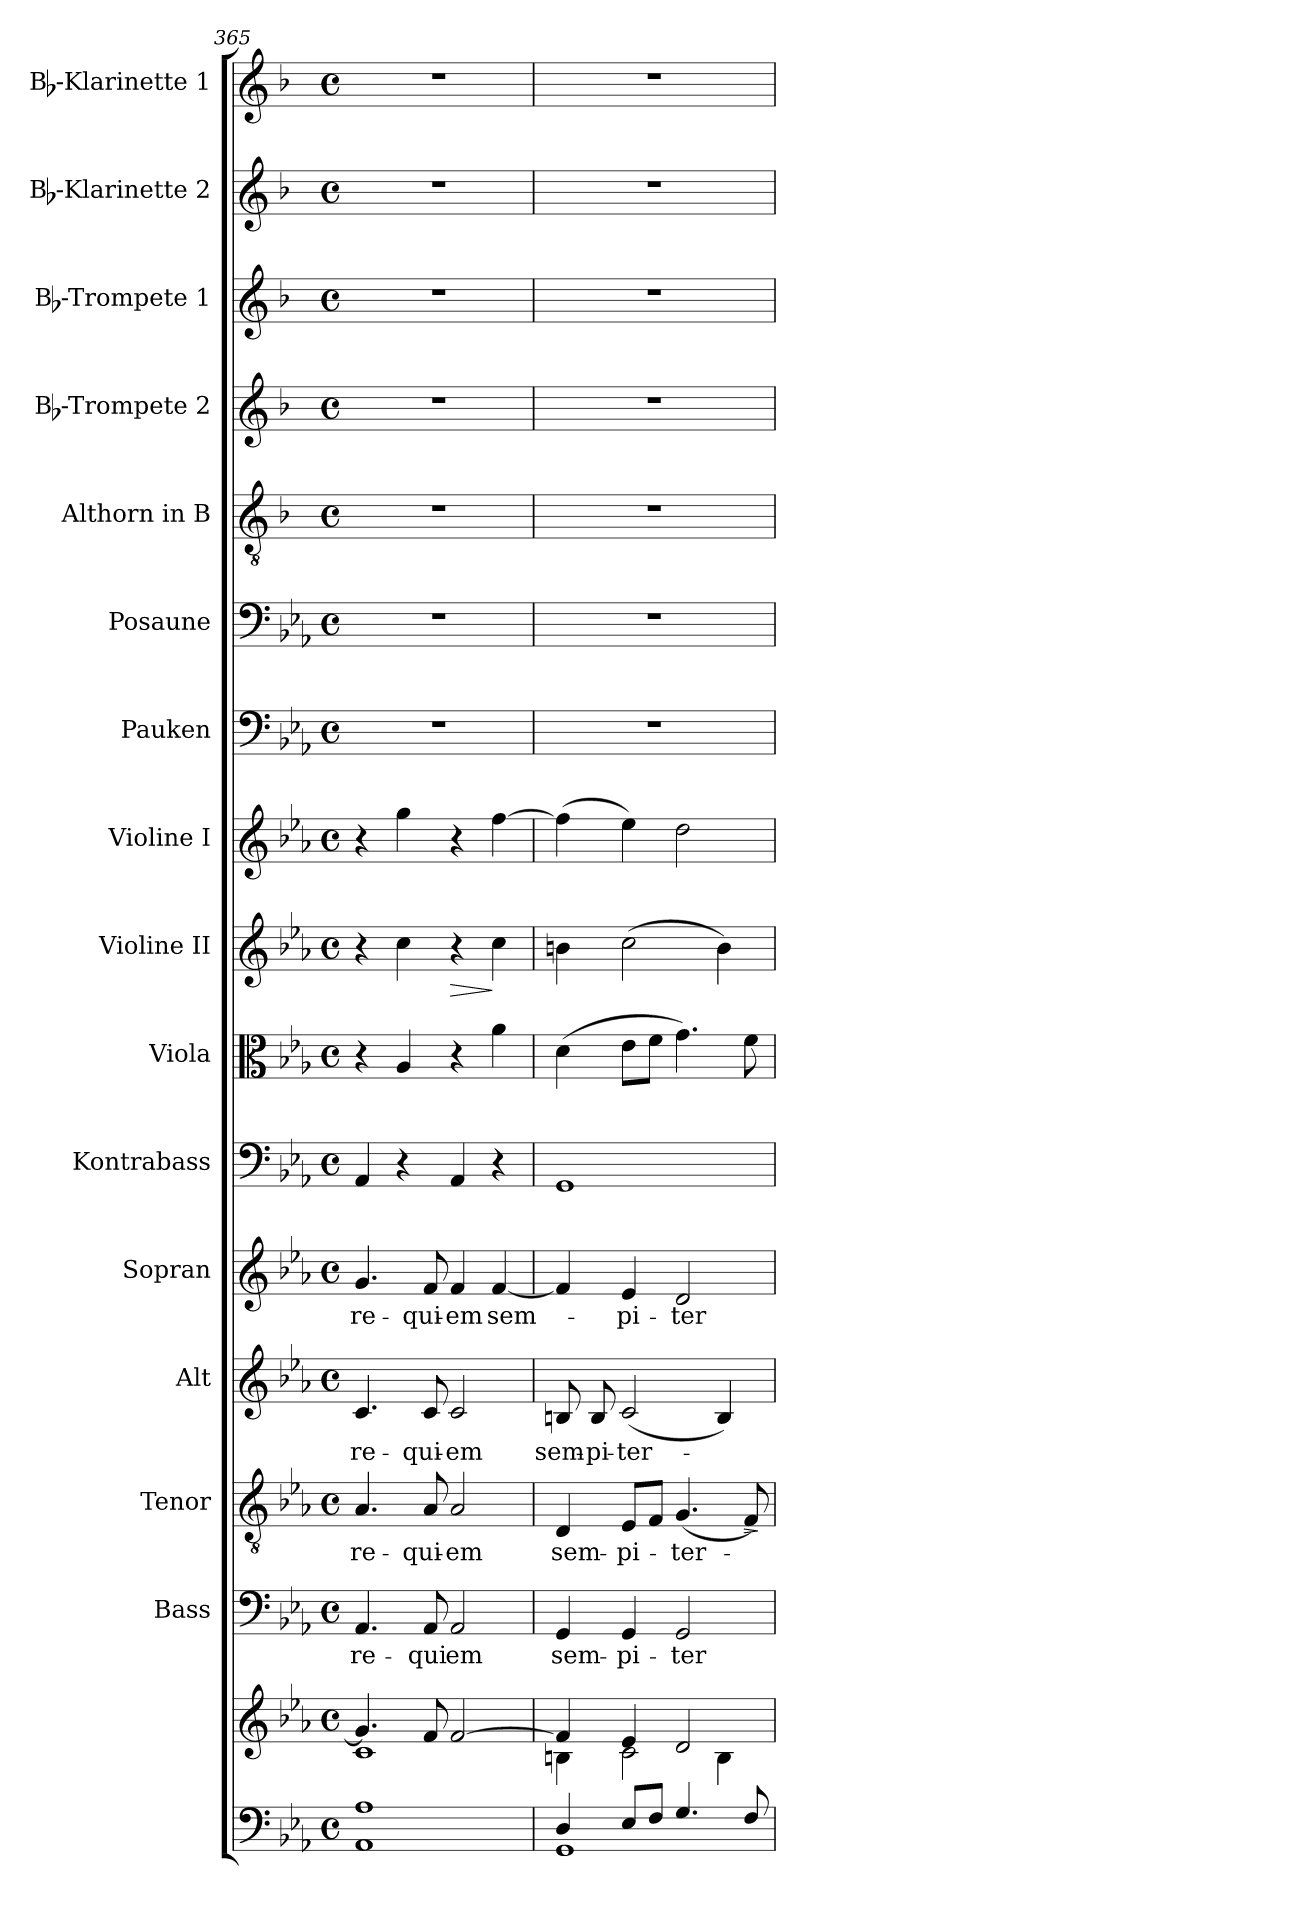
**kern	**kern	**kern	**text	**kern	**text	**dynam	**kern	**text	**kern	**text	**kern	**kern	**kern	**dynam	**kern	**kern	**kern	**kern	**kern	**kern	**kern	**kern
*part16	*part16	*part15	*part15	*part14	*part14	*part14	*part13	*part13	*part12	*part12	*part11	*part10	*part9	*part9	*part8	*part7	*part6	*part5	*part4	*part3	*part2	*part1
*staff17	*staff16	*staff15	*staff15	*staff14	*staff14	*staff14	*staff13	*staff13	*staff12	*staff12	*staff11	*staff10	*staff9	*staff9	*staff8	*staff7	*staff6	*staff5	*staff4	*staff3	*staff2	*staff1
*	*	*I"Bass	*	*I"Tenor	*	*	*I"Alt	*	*I"Sopran	*	*I"Kontrabass	*I"Viola	*I"Violine II	*	*I"Violine I	*I"Pauken	*I"Posaune	*I"Althorn in B	*I"Bb-Trompete 2	*I"Bb-Trompete 1	*I"Bb-Klarinette 2	*I"Bb-Klarinette 1
*	*	*I'B.	*	*I'T.	*	*	*I'A.	*	*I'S.	*	*I'Kb.	*I'Vla.	*I'Vl. II	*	*I'Vl. I	*I'Pk.	*I'Pos.	*	*I'Bb Trp. 2	*I'Bb Trp. 1	*I'Bb Kl. 2	*I'Bb Kl. 1
*clefF4	*clefG2	*clefF4	*	*clefGv2	*	*	*clefG2	*	*clefG2	*	*clefF4	*clefC3	*clefG2	*	*clefG2	*clefF4	*clefF4	*clefGv2	*clefG2	*clefG2	*clefG2	*clefG2
*	*	*	*	*	*	*	*	*	*	*	*ITrd7c12	*	*	*	*	*	*	*ITrd1c2	*ITrd1c2	*ITrd1c2	*ITrd1c2	*ITrd1c2
*k[b-e-a-]	*k[b-e-a-]	*k[b-e-a-]	*	*k[b-e-a-]	*	*	*k[b-e-a-]	*	*k[b-e-a-]	*	*k[b-e-a-]	*k[b-e-a-]	*k[b-e-a-]	*	*k[b-e-a-]	*k[b-e-a-]	*k[b-e-a-]	*k[b-e-a-]	*k[b-e-a-]	*k[b-e-a-]	*k[b-e-a-]	*k[b-e-a-]
*E-:	*E-:	*E-:	*	*E-:	*	*	*E-:	*	*E-:	*	*E-:	*E-:	*E-:	*	*E-:	*E-:	*E-:	*E-:	*E-:	*E-:	*E-:	*E-:
*M4/4	*M4/4	*M4/4	*	*M4/4	*	*	*M4/4	*	*M4/4	*	*M4/4	*M4/4	*M4/4	*	*M4/4	*M4/4	*M4/4	*M4/4	*M4/4	*M4/4	*M4/4	*M4/4
*met(c)	*met(c)	*met(c)	*	*met(c)	*	*	*met(c)	*	*met(c)	*	*met(c)	*met(c)	*met(c)	*	*met(c)	*met(c)	*met(c)	*met(c)	*met(c)	*met(c)	*met(c)	*met(c)
=365	=365	=365	=365	=365	=365	=365	=365	=365	=365	=365	=365	=365	=365	=365	=365	=365	=365	=365	=365	=365	=365	=365
*^	*^	*	*	*	*	*	*	*	*	*	*	*	*	*	*	*	*	*	*	*	*	*
!	!	!	!	!	!LO:LY:b	!	!LO:LY:b	!	!	!LO:LY:b	!	!LO:LY:b	!	!	!	!	!	!	!	!	!	!	!	!
1A-	1AA-	4.g/]	1c	4.AA-/	re-	4.A-/	re-	.	4.c/	re-	4.g/	re-	4AAA-/	4r	4r	.	4r	1r	1r	1r	1r	1r	1r	1r
.	.	.	.	.	.	.	.	.	.	.	.	.	4r	4A-/	4cc\	.	4gg\	.	.	.	.	.	.	.
!	!	!	!	!	!LO:LY:b	!	!LO:LY:b	!	!	!LO:LY:b	!	!LO:LY:b	!	!	!	!	!	!	!	!	!	!	!	!
.	.	8f/	.	8AA-/	-qui	8A-/	-qui-	.	8c/	-qui-	8f/	-qui-	.	.	.	.	.	.	.	.	.	.	.	.
!	!	!	!	!	!LO:LY:b	!	!LO:LY:b	!	!	!LO:LY:b	!	!LO:LY:b	!	!	!	!LO:HP:b	!	!	!	!	!	!	!	!
.	.	[>2f/	.	2AA-/	em	2A-/	-em	.	2c/	-em	4f/	-em	4AAA-/	4r	4r	>	4r	.	.	.	.	.	.	.
!	!	!	!	!	!	!	!	!	!	!	!	!LO:LY:b	!	!	!	!	!	!	!	!	!	!	!	!
.	.	.	.	.	.	.	.	.	.	.	[4f/	sem-	4r	4a-\	4cc\	]	[4ff\	.	.	.	.	.	.	.
=366	=366	=366	=366	=366	=366	=366	=366	=366	=366	=366	=366	=366	=366	=366	=366	=366	=366	=366	=366	=366	=366	=366	=366	=366
!	!	!	!	!	!LO:LY:b	!	!LO:LY:b	!	!	!LO:LY:b	!	!	!	!	!	!	!	!	!	!	!	!	!	!
4D/	1GG	4f/]	4Bn\	4GG/	sem-	4D/	sem-	.	8Bn/	sem-	4f/]	.	1GGG	(>4d\	4bn\	.	(>4ff\]	1r	1r	1r	1r	1r	1r	1r
!	!	!	!	!	!	!	!	!	!	!LO:LY:b	!	!	!	!	!	!	!	!	!	!	!	!	!	!
.	.	.	.	.	.	.	.	.	8B/	-pi-	.	.	.	.	.	.	.	.	.	.	.	.	.	.
!	!	!	!	!	!LO:LY:b	!	!LO:LY:b	!	!	!LO:LY:b	!	!LO:LY:b	!	!	!	!	!	!	!	!	!	!	!	!
8E-/L	.	4e-/	2c\	4GG/	-pi-	8E-/L	-pi-	.	(<2c/	-ter-	4e-/	-pi-	.	8e-\L	(>2cc\	.	4ee-\)	.	.	.	.	.	.	.
8F/J	.	.	.	.	.	8F/J	.	.	.	.	.	.	.	8f\J	.	.	.	.	.	.	.	.	.	.
!	!	!	!	!	!LO:LY:b	!	!LO:LY:b	!	!	!	!	!LO:LY:b	!	!	!	!	!	!	!	!	!	!	!	!
4.G/	.	2d/	.	2GG/	-ter-	(<4.G/	-ter-	.	.	.	2d/	-ter-	.	4.g\)	.	.	2dd\	.	.	.	.	.	.	.
.	.	.	4B\	.	.	.	.	.	4B/)	.	.	.	.	.	4b\)	.	.	.	.	.	.	.	.	.
!	!	!	!	!	!	!	!	!LO:HP:b	!	!	!	!	!	!	!	!	!	!	!	!	!	!	!	!
8F/	.	.	.	.	.	8F/)	.	>	.	.	.	.	.	8f\	.	.	.	.	.	.	.	.	.	.
*v	*v	*	*	*	*	*	*	*	*	*	*	*	*	*	*	*	*	*	*	*	*	*	*	*
*	*v	*v	*	*	*	*	*	*	*	*	*	*	*	*	*	*	*	*	*	*	*	*	*
.	.	.	.	.	.	]	.	.	.	.	.	.	.	.	.	.	.	.	.	.	.	.
=	=	=	=	=	=	=	=	=	=	=	=	=	=	=	=	=	=	=	=	=	=	=
*-	*-	*-	*-	*-	*-	*-	*-	*-	*-	*-	*-	*-	*-	*-	*-	*-	*-	*-	*-	*-	*-	*-
